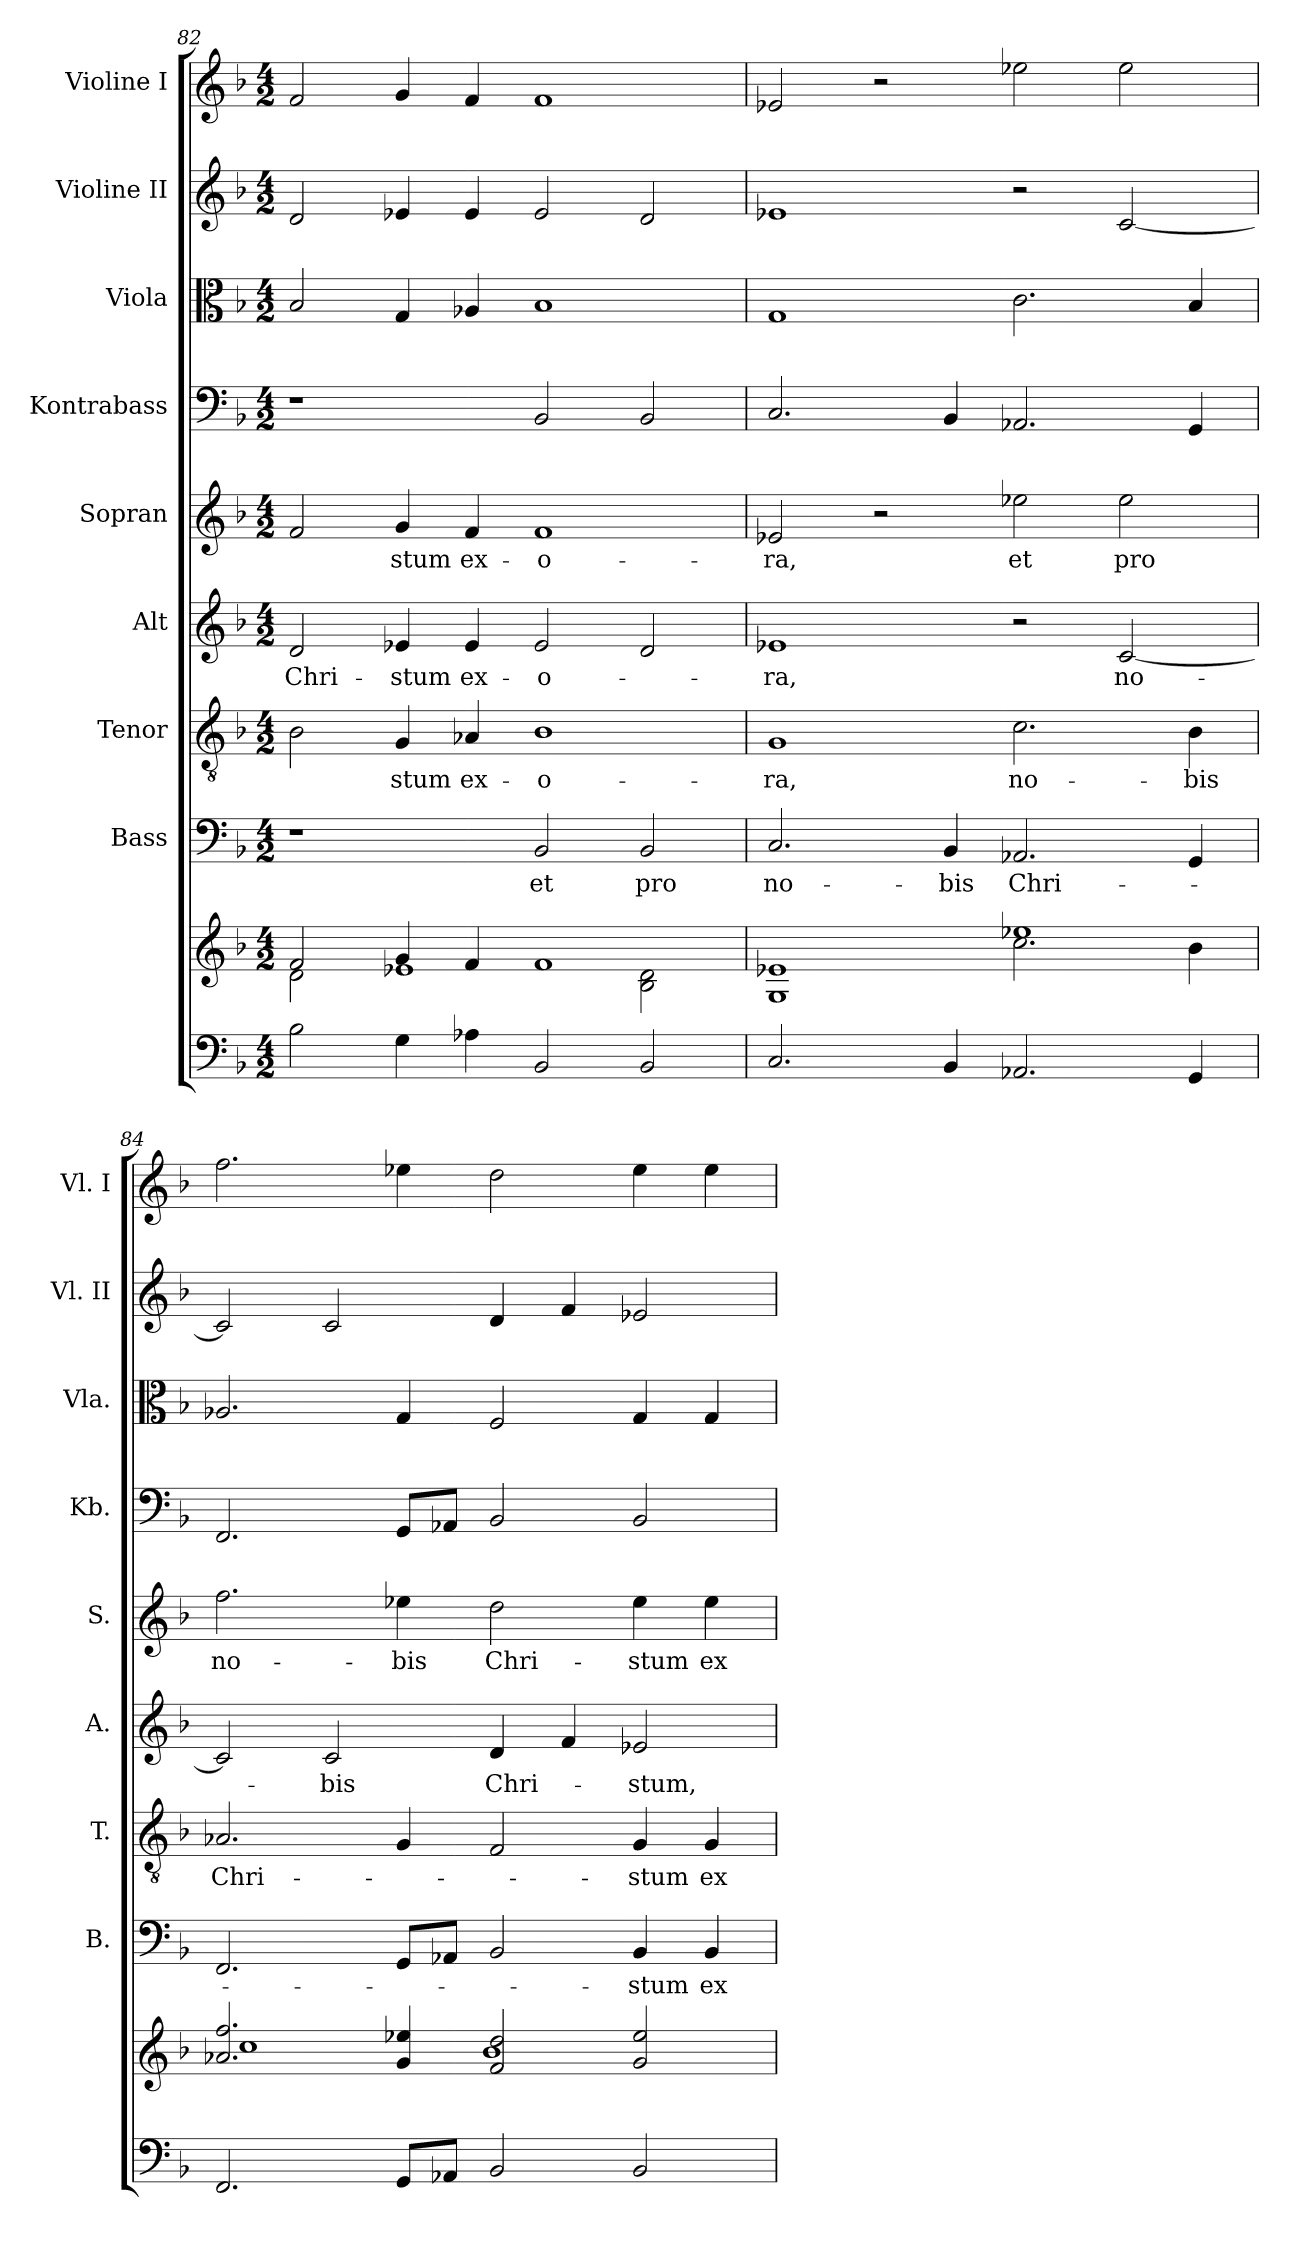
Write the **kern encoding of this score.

**kern	**kern	**kern	**text	**kern	**text	**kern	**text	**kern	**text	**kern	**kern	**kern	**kern
*part9	*part9	*part8	*part8	*part7	*part7	*part6	*part6	*part5	*part5	*part4	*part3	*part2	*part1
*staff10	*staff9	*staff8	*staff8	*staff7	*staff7	*staff6	*staff6	*staff5	*staff5	*staff4	*staff3	*staff2	*staff1
*	*	*I"Bass	*	*I"Tenor	*	*I"Alt	*	*I"Sopran	*	*I"Kontrabass	*I"Viola	*I"Violine II	*I"Violine I
*	*	*I'B.	*	*I'T.	*	*I'A.	*	*I'S.	*	*I'Kb.	*I'Vla.	*I'Vl. II	*I'Vl. I
!!LO:PB:g=z
*clefF4	*clefG2	*clefF4	*	*clefGv2	*	*clefG2	*	*clefG2	*	*clefF4	*clefC3	*clefG2	*clefG2
*	*	*	*	*	*	*	*	*	*	*ITrd7c12	*	*	*
*k[b-]	*k[b-]	*k[b-]	*	*k[b-]	*	*k[b-]	*	*k[b-]	*	*k[b-]	*k[b-]	*k[b-]	*k[b-]
*F:	*F:	*F:	*	*F:	*	*F:	*	*F:	*	*F:	*F:	*F:	*F:
*M4/2	*M4/2	*M4/2	*	*M4/2	*	*M4/2	*	*M4/2	*	*M4/2	*M4/2	*M4/2	*M4/2
=82	=82	=82	=82	=82	=82	=82	=82	=82	=82	=82	=82	=82	=82
*	*^	*	*	*	*	*	*	*	*	*	*	*	*
!	!	!	!	!	!	!	!	!LO:LY:b	!	!	!	!	!	!
2B-\	2f/	2d\	1r	.	2B-\	.	2d/	Chri-	2f/	.	1r	2B-/	2d/	2f/
!	!	!	!	!	!	!LO:LY:b	!	!LO:LY:b	!	!LO:LY:b	!	!	!	!
4G\	4g/	1e-X	.	.	4G/	-stum	4e-X/	-stum	4g/	-stum	.	4G/	4e-X/	4g/
!	!	!	!	!	!	!LO:LY:b	!	!LO:LY:b	!	!LO:LY:b	!	!	!	!
4A-X\	4f/	.	.	.	4A-X/	ex-	4e-/	ex-	4f/	ex-	.	4A-X/	4e-/	4f/
!	!	!	!	!LO:LY:b	!	!LO:LY:b	!	!LO:LY:b	!	!LO:LY:b	!	!	!	!
2BB-/	1f	.	2BB-/	et	1B-	-o-	2e-/	-o-	1f	-o-	2BBB-/	1B-	2e-/	1f
!	!	!	!	!LO:LY:b	!	!	!	!	!	!	!	!	!	!
2BB-/	.	2B-\ 2d\	2BB-/	pro	.	.	2d/	.	.	.	2BBB-/	.	2d/	.
=83	=83	=83	=83	=83	=83	=83	=83	=83	=83	=83	=83	=83	=83	=83
!	!	!	!	!LO:LY:b	!	!LO:LY:b	!	!LO:LY:b	!	!LO:LY:b	!	!	!	!
2.C/	1e-X	1G	2.C/	no-	1G	-ra,	1e-X	-ra,	2e-X/	-ra,	2.CC/	1G	1e-X	2e-X/
.	.	.	.	.	.	.	.	.	2r	.	.	.	.	2r
!	!	!	!	!LO:LY:b	!	!	!	!	!	!	!	!	!	!
4BB-/	.	.	4BB-/	-bis	.	.	.	.	.	.	4BBB-/	.	.	.
!	!	!	!	!LO:LY:b	!	!LO:LY:b	!	!	!	!LO:LY:b	!	!	!	!
2.AA-X/	1ee-X	2.cc\	2.AA-X/	Chri-	2.c\	no-	2r	.	2ee-X\	et	2.AAA-X/	2.c\	2r	2ee-X\
!	!	!	!	!	!	!	!	!LO:LY:b	!	!LO:LY:b	!	!	!	!
.	.	.	.	.	.	.	[2c/	no-	2ee-\	pro	.	.	[2c/	2ee-\
!	!	!	!	!	!	!LO:LY:b	!	!	!	!	!	!	!	!
4GG/	.	4b-\	4GG/	.	4B-\	-bis	.	.	.	.	4GGG/	4B-/	.	.
=84	=84	=84	=84	=84	=84	=84	=84	=84	=84	=84	=84	=84	=84	=84
!	!	!	!	!	!	!LO:LY:b	!	!	!	!LO:LY:b	!	!	!	!
2.FF/	2.a-X/ 2.ff/	1cc	2.FF/	.	2.A-X/	Chri-	2c/]	.	2.ff\	no-	2.FFF/	2.A-X/	2c/]	2.ff\
!	!	!	!	!	!	!	!	!LO:LY:b	!	!	!	!	!	!
.	.	.	.	.	.	.	2c/	-bis	.	.	.	.	2c/	.
!	!	!	!	!	!	!	!	!	!	!LO:LY:b	!	!	!	!
8GG/L	4g/ 4ee-X/	.	8GG/L	.	4G/	.	.	.	4ee-X\	-bis	8GGG/L	4G/	.	4ee-X\
8AA-X/J	.	.	8AA-X/J	.	.	.	.	.	.	.	8AAA-X/J	.	.	.
!	!	!	!	!	!	!	!	!LO:LY:b	!	!LO:LY:b	!	!	!	!
2BB-/	2f/ 2dd/	1b-	2BB-/	.	2F/	.	4d/	Chri-	2dd\	Chri-	2BBB-/	2F/	4d/	2dd\
.	.	.	.	.	.	.	4f/	.	.	.	.	.	4f/	.
!	!	!	!	!LO:LY:b	!	!LO:LY:b	!	!LO:LY:b	!	!LO:LY:b	!	!	!	!
2BB-/	2g/ 2ee-/	.	4BB-/	-stum	4G/	-stum	2e-X/	-stum,	4ee-\	-stum	2BBB-/	4G/	2e-X/	4ee-\
!	!	!	!	!LO:LY:b	!	!LO:LY:b	!	!	!	!LO:LY:b	!	!	!	!
.	.	.	4BB-/	ex-	4G/	ex-	.	.	4ee-\	ex-	.	4G/	.	4ee-\
*	*v	*v	*	*	*	*	*	*	*	*	*	*	*	*
=	=	=	=	=	=	=	=	=	=	=	=	=	=
*-	*-	*-	*-	*-	*-	*-	*-	*-	*-	*-	*-	*-	*-
